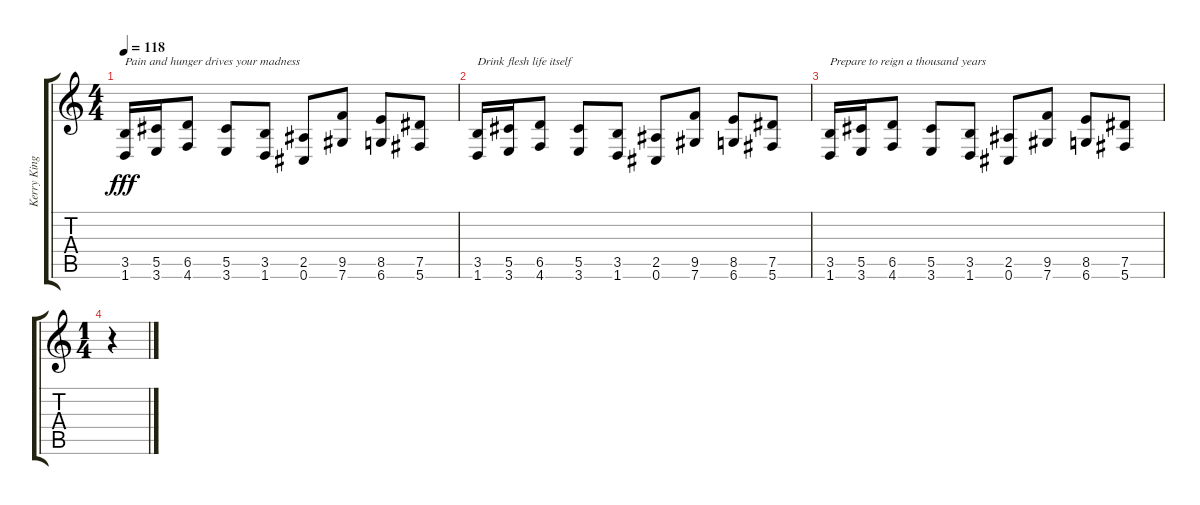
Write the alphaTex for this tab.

\track ("Kerry King" "Kerry King") {instrument distortionguitar}
\staff {score tabs}
\tuning (Eb4 Bb3 Gb3 Db3 Ab2 Db2) {hide}
\ts (4 4)
\tempo 118
\clef g2
\ks c
(3.5 1.6).16{txt "Pain and hunger drives your madness" dy fff} (5.5 3.6).16 (6.5 4.6).8 (5.5 3.6).8 (3.5 1.6).8 (2.5 0.6).8 (9.5 7.6).8 (8.5 6.6).8 (7.5 5.6).8 |
(3.5 1.6).16{txt "Drink flesh life itself"} (5.5 3.6).16 (6.5 4.6).8 (5.5 3.6).8 (3.5 1.6).8 (2.5 0.6).8 (9.5 7.6).8 (8.5 6.6).8 (7.5 5.6).8 |
(3.5 1.6).16{txt "Prepare to reign a thousand years"} (5.5 3.6).16 (6.5 4.6).8 (5.5 3.6).8 (3.5 1.6).8 (2.5 0.6).8 (9.5 7.6).8 (8.5 6.6).8 (7.5 5.6).8 |
\ts (1 4)
r.4
